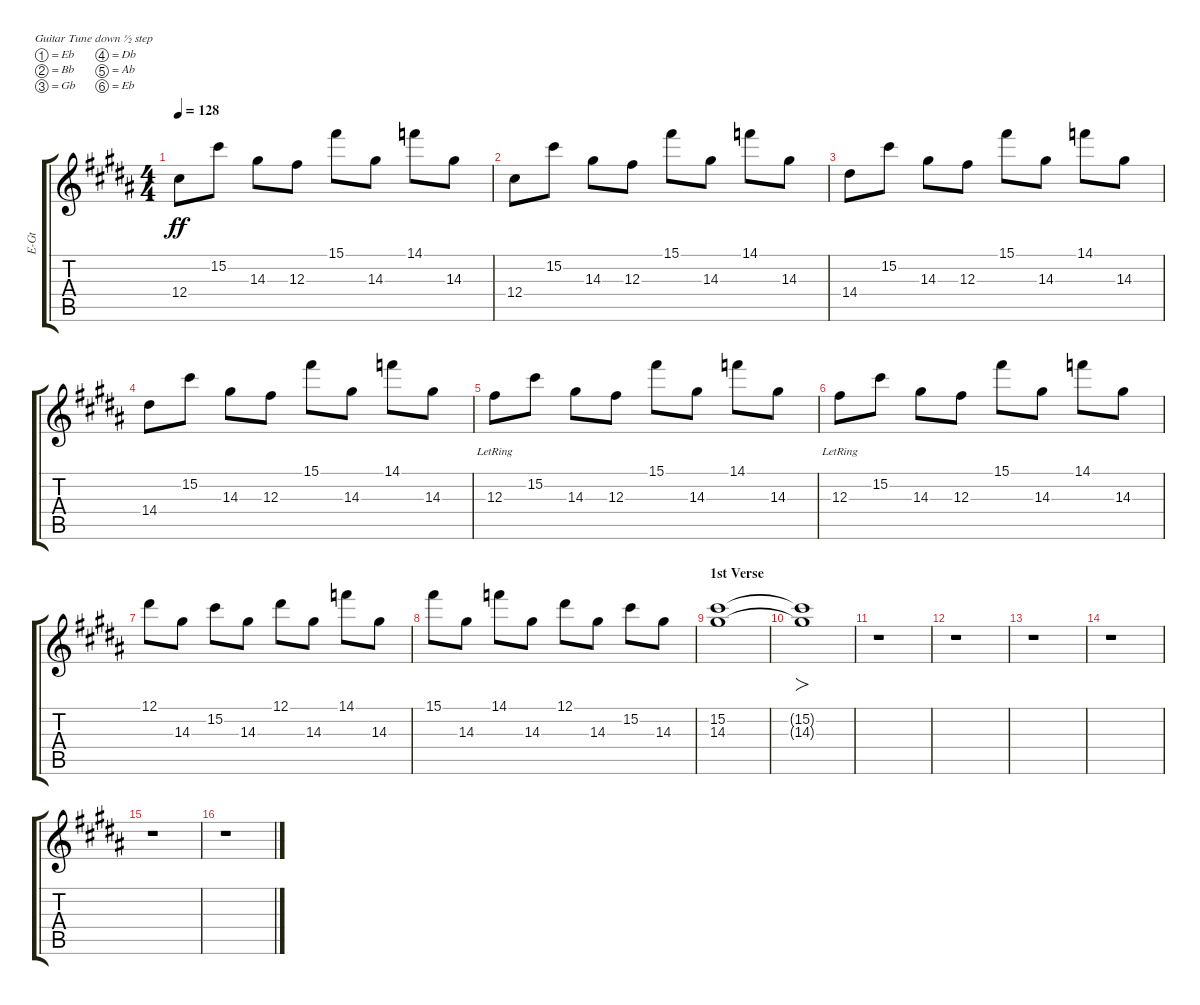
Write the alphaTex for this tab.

\bracketExtendMode groupsimilarinstruments
\otherSystemsTrackNameOrientation horizontal
\track ("Guitar 1 (Slash)" "E-Gt") {defaultSystemsLayout 4 instrument overdrivenguitar}
\staff {score tabs}
\tuning (Eb4 Bb3 Gb3 Db3 Ab2 Eb2)
\ts (4 4)
\tempo 128
\clef g2
\ks b
12.4{acc forcenatural}.8{dy ff beam Down} 15.2{acc forcenatural}.8{beam Down} 14.3{acc forcenatural}.8{beam Down} 12.3{acc forcenatural}.8{beam Down} 15.1{acc forcenatural}.8{beam Down} 14.3{acc forcenatural}.8{beam Down} 14.1{acc b}.8{beam Down} 14.3{acc forcenatural}.8{beam Down} |
12.4{acc forcenatural}.8{beam Down} 15.2{acc forcenatural}.8{beam Down} 14.3{acc forcenatural}.8{beam Down} 12.3{acc forcenatural}.8{beam Down} 15.1{acc forcenatural}.8{beam Down} 14.3{acc forcenatural}.8{beam Down} 14.1{acc b}.8{beam Down} 14.3{acc forcenatural}.8{beam Down} |
14.4{acc forcenatural}.8{beam Down} 15.2{acc forcenatural}.8{beam Down} 14.3{acc forcenatural}.8{beam Down} 12.3{acc forcenatural}.8{beam Down} 15.1{acc forcenatural}.8{beam Down} 14.3{acc forcenatural}.8{beam Down} 14.1{acc b}.8{beam Down} 14.3{acc forcenatural}.8{beam Down} |
14.4{acc forcenatural}.8{beam Down} 15.2{acc forcenatural}.8{beam Down} 14.3{acc forcenatural}.8{beam Down} 12.3{acc forcenatural}.8{beam Down} 15.1{acc forcenatural}.8{beam Down} 14.3{acc forcenatural}.8{beam Down} 14.1{acc b}.8{beam Down} 14.3{acc forcenatural}.8{beam Down} |
12.3{lr acc forcenatural}.8{beam Down} 15.2{acc forcenatural}.8{beam Down} 14.3{acc forcenatural}.8{beam Down} 12.3{acc forcenatural}.8{beam Down} 15.1{acc forcenatural}.8{beam Down} 14.3{acc forcenatural}.8{beam Down} 14.1{acc b}.8{beam Down} 14.3{acc forcenatural}.8{beam Down} |
12.3{lr acc forcenatural}.8{beam Down} 15.2{acc forcenatural}.8{beam Down} 14.3{acc forcenatural}.8{beam Down} 12.3{acc forcenatural}.8{beam Down} 15.1{acc forcenatural}.8{beam Down} 14.3{acc forcenatural}.8{beam Down} 14.1{acc b}.8{beam Down} 14.3{acc forcenatural}.8{beam Down} |
12.1{acc forcenatural}.8{beam Down} 14.3{acc forcenatural}.8{beam Down} 15.2{acc forcenatural}.8{beam Down} 14.3{acc forcenatural}.8{beam Down} 12.1{acc forcenatural}.8{beam Down} 14.3{acc forcenatural}.8{beam Down} 14.1{acc b}.8{beam Down} 14.3{acc forcenatural}.8{beam Down} |
15.1{acc forcenatural}.8{beam Down} 14.3{acc forcenatural}.8{beam Down} 14.1{acc b}.8{beam Down} 14.3{acc forcenatural}.8{beam Down} 12.1{acc forcenatural}.8{beam Down} 14.3{acc forcenatural}.8{beam Down} 15.2{acc forcenatural}.8{beam Down} 14.3{acc forcenatural}.8{beam Down} |
\section ("" "1st Verse")
(15.2{acc forcenatural} 14.3{acc forcenatural}).1{beam Down} |
(15.2{t acc forcenatural} 14.3{t acc forcenatural}).1{fo beam Down} |
r.1{beam Down} |
r.1{beam Down} |
r.1{beam Down} |
r.1{beam Down} |
r.1{beam Down} |
r.1{beam Down}
